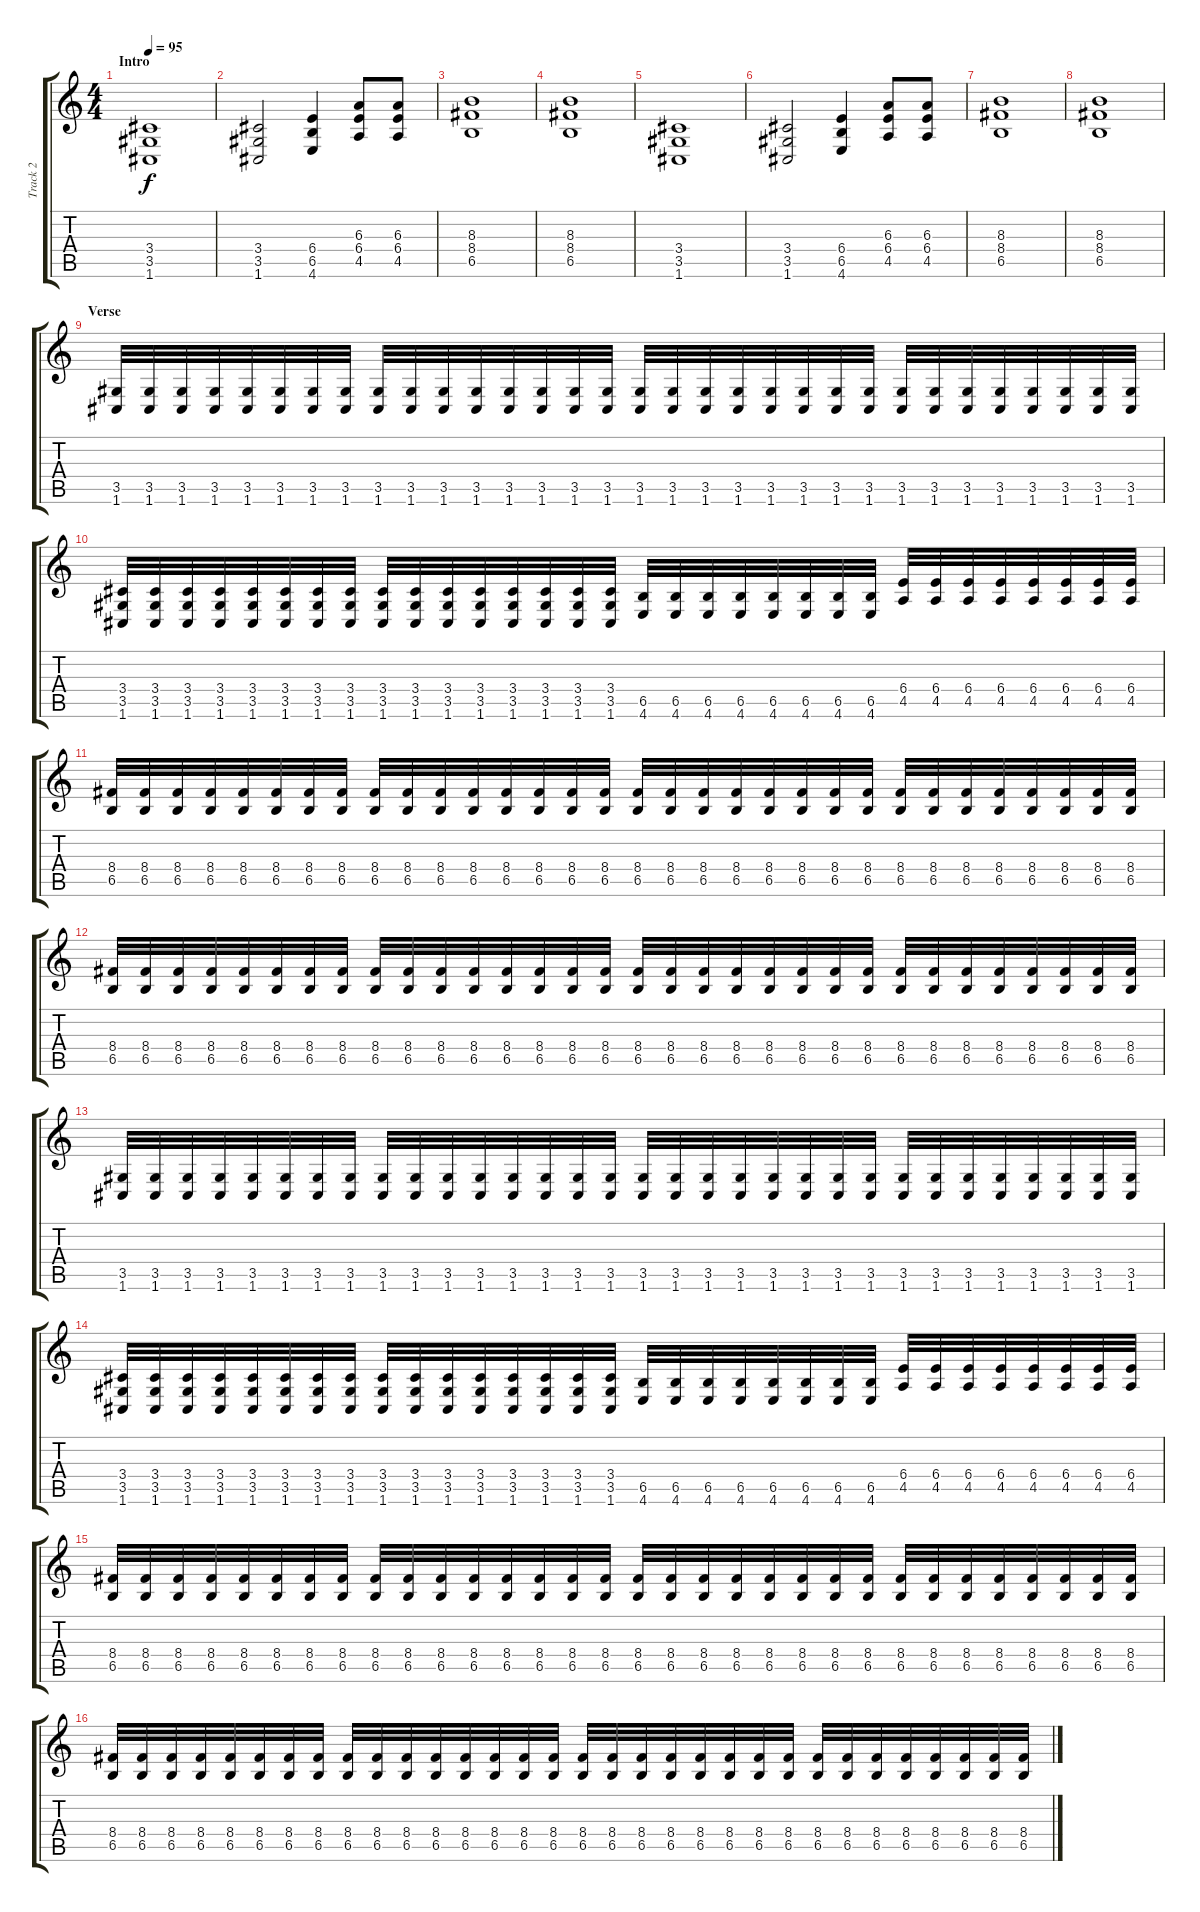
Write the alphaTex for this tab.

\track ("Track 2" "Track 2") {instrument distortionguitar}
\staff {score tabs}
\tuning (C4 G3 Eb3 Bb2 F2 C2) {hide}
\ts (4 4)
\section ("" "Intro")
\tempo 95
\clef g2
\ks c
(3.4 3.5 1.6).1{dy f balance 8 instrument distortionguitar} |
(3.4 3.5 1.6).2 (6.4 6.5 4.6).4 (6.3 6.4 4.5).8 (6.3 6.4 4.5).8 |
(8.3 8.4 6.5).1 |
(8.3 8.4 6.5).1 |
(3.4 3.5 1.6).1 |
(3.4 3.5 1.6).2 (6.4 6.5 4.6).4 (6.3 6.4 4.5).8 (6.3 6.4 4.5).8 |
(8.3 8.4 6.5).1 |
(8.3 8.4 6.5).1 |
\section ("" "Verse")
(3.5 1.6).32 (3.5 1.6).32 (3.5 1.6).32 (3.5 1.6).32 (3.5 1.6).32 (3.5 1.6).32 (3.5 1.6).32 (3.5 1.6).32 (3.5 1.6).32 (3.5 1.6).32 (3.5 1.6).32 (3.5 1.6).32 (3.5 1.6).32 (3.5 1.6).32 (3.5 1.6).32 (3.5 1.6).32 (3.5 1.6).32 (3.5 1.6).32 (3.5 1.6).32 (3.5 1.6).32 (3.5 1.6).32 (3.5 1.6).32 (3.5 1.6).32 (3.5 1.6).32 (3.5 1.6).32 (3.5 1.6).32 (3.5 1.6).32 (3.5 1.6).32 (3.5 1.6).32 (3.5 1.6).32 (3.5 1.6).32 (3.5 1.6).32 |
(3.4 3.5 1.6).32 (3.4 3.5 1.6).32 (3.4 3.5 1.6).32 (3.4 3.5 1.6).32 (3.4 3.5 1.6).32 (3.4 3.5 1.6).32 (3.4 3.5 1.6).32 (3.4 3.5 1.6).32 (3.4 3.5 1.6).32 (3.4 3.5 1.6).32 (3.4 3.5 1.6).32 (3.4 3.5 1.6).32 (3.4 3.5 1.6).32 (3.4 3.5 1.6).32 (3.4 3.5 1.6).32 (3.4 3.5 1.6).32 (6.5 4.6).32 (6.5 4.6).32 (6.5 4.6).32 (6.5 4.6).32 (6.5 4.6).32 (6.5 4.6).32 (6.5 4.6).32 (6.5 4.6).32 (6.4 4.5).32 (6.4 4.5).32 (6.4 4.5).32 (6.4 4.5).32 (6.4 4.5).32 (6.4 4.5).32 (6.4 4.5).32 (6.4 4.5).32 |
(8.4 6.5).32 (8.4 6.5).32 (8.4 6.5).32 (8.4 6.5).32 (8.4 6.5).32 (8.4 6.5).32 (8.4 6.5).32 (8.4 6.5).32 (8.4 6.5).32 (8.4 6.5).32 (8.4 6.5).32 (8.4 6.5).32 (8.4 6.5).32 (8.4 6.5).32 (8.4 6.5).32 (8.4 6.5).32 (8.4 6.5).32 (8.4 6.5).32 (8.4 6.5).32 (8.4 6.5).32 (8.4 6.5).32 (8.4 6.5).32 (8.4 6.5).32 (8.4 6.5).32 (8.4 6.5).32 (8.4 6.5).32 (8.4 6.5).32 (8.4 6.5).32 (8.4 6.5).32 (8.4 6.5).32 (8.4 6.5).32 (8.4 6.5).32 |
(8.4 6.5).32 (8.4 6.5).32 (8.4 6.5).32 (8.4 6.5).32 (8.4 6.5).32 (8.4 6.5).32 (8.4 6.5).32 (8.4 6.5).32 (8.4 6.5).32 (8.4 6.5).32 (8.4 6.5).32 (8.4 6.5).32 (8.4 6.5).32 (8.4 6.5).32 (8.4 6.5).32 (8.4 6.5).32 (8.4 6.5).32 (8.4 6.5).32 (8.4 6.5).32 (8.4 6.5).32 (8.4 6.5).32 (8.4 6.5).32 (8.4 6.5).32 (8.4 6.5).32 (8.4 6.5).32 (8.4 6.5).32 (8.4 6.5).32 (8.4 6.5).32 (8.4 6.5).32 (8.4 6.5).32 (8.4 6.5).32 (8.4 6.5).32 |
(3.5 1.6).32 (3.5 1.6).32 (3.5 1.6).32 (3.5 1.6).32 (3.5 1.6).32 (3.5 1.6).32 (3.5 1.6).32 (3.5 1.6).32 (3.5 1.6).32 (3.5 1.6).32 (3.5 1.6).32 (3.5 1.6).32 (3.5 1.6).32 (3.5 1.6).32 (3.5 1.6).32 (3.5 1.6).32 (3.5 1.6).32 (3.5 1.6).32 (3.5 1.6).32 (3.5 1.6).32 (3.5 1.6).32 (3.5 1.6).32 (3.5 1.6).32 (3.5 1.6).32 (3.5 1.6).32 (3.5 1.6).32 (3.5 1.6).32 (3.5 1.6).32 (3.5 1.6).32 (3.5 1.6).32 (3.5 1.6).32 (3.5 1.6).32 |
(3.4 3.5 1.6).32 (3.4 3.5 1.6).32 (3.4 3.5 1.6).32 (3.4 3.5 1.6).32 (3.4 3.5 1.6).32 (3.4 3.5 1.6).32 (3.4 3.5 1.6).32 (3.4 3.5 1.6).32 (3.4 3.5 1.6).32 (3.4 3.5 1.6).32 (3.4 3.5 1.6).32 (3.4 3.5 1.6).32 (3.4 3.5 1.6).32 (3.4 3.5 1.6).32 (3.4 3.5 1.6).32 (3.4 3.5 1.6).32 (6.5 4.6).32 (6.5 4.6).32 (6.5 4.6).32 (6.5 4.6).32 (6.5 4.6).32 (6.5 4.6).32 (6.5 4.6).32 (6.5 4.6).32 (6.4 4.5).32 (6.4 4.5).32 (6.4 4.5).32 (6.4 4.5).32 (6.4 4.5).32 (6.4 4.5).32 (6.4 4.5).32 (6.4 4.5).32 |
(8.4 6.5).32 (8.4 6.5).32 (8.4 6.5).32 (8.4 6.5).32 (8.4 6.5).32 (8.4 6.5).32 (8.4 6.5).32 (8.4 6.5).32 (8.4 6.5).32 (8.4 6.5).32 (8.4 6.5).32 (8.4 6.5).32 (8.4 6.5).32 (8.4 6.5).32 (8.4 6.5).32 (8.4 6.5).32 (8.4 6.5).32 (8.4 6.5).32 (8.4 6.5).32 (8.4 6.5).32 (8.4 6.5).32 (8.4 6.5).32 (8.4 6.5).32 (8.4 6.5).32 (8.4 6.5).32 (8.4 6.5).32 (8.4 6.5).32 (8.4 6.5).32 (8.4 6.5).32 (8.4 6.5).32 (8.4 6.5).32 (8.4 6.5).32 |
(8.4 6.5).32 (8.4 6.5).32 (8.4 6.5).32 (8.4 6.5).32 (8.4 6.5).32 (8.4 6.5).32 (8.4 6.5).32 (8.4 6.5).32 (8.4 6.5).32 (8.4 6.5).32 (8.4 6.5).32 (8.4 6.5).32 (8.4 6.5).32 (8.4 6.5).32 (8.4 6.5).32 (8.4 6.5).32 (8.4 6.5).32 (8.4 6.5).32 (8.4 6.5).32 (8.4 6.5).32 (8.4 6.5).32 (8.4 6.5).32 (8.4 6.5).32 (8.4 6.5).32 (8.4 6.5).32 (8.4 6.5).32 (8.4 6.5).32 (8.4 6.5).32 (8.4 6.5).32 (8.4 6.5).32 (8.4 6.5).32 (8.4 6.5).32
